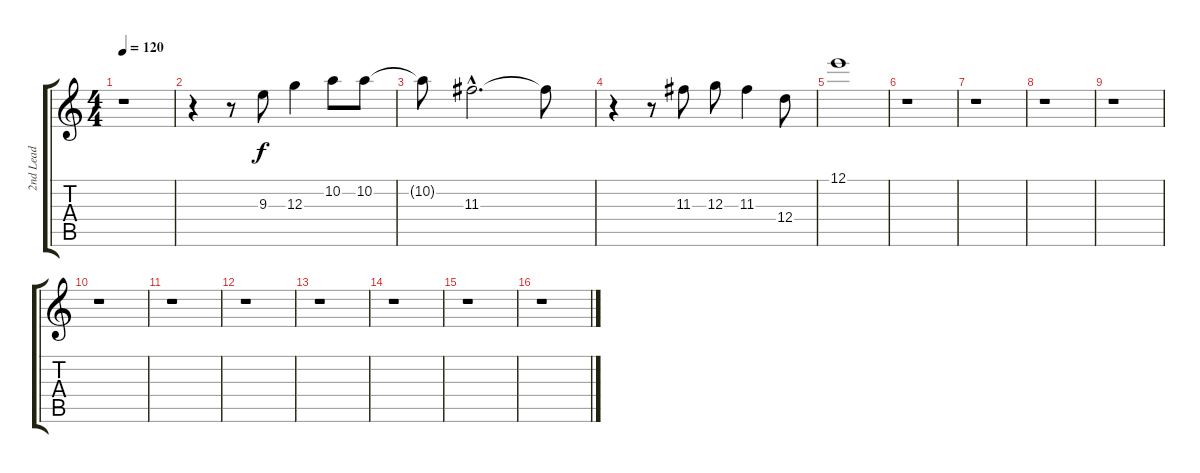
\track ("2nd Lead" "2nd Lead") {instrument distortionguitar}
\staff {score tabs}
\tuning (E4 B3 G3 D3 A2 E2) {hide}
\ts (4 4)
\tempo 120
\clef g2
\ks c
r.1{dy f} |
r.4 r.8 9.3.8 12.3.4 10.2.8 10.2.8 |
10.2{t}.8 11.3{hac}.2{d} 11.3{t}.8 |
r.4 r.8 11.3.8 12.3.8 11.3.4 12.4.8 |
12.1.1 |
r.1 |
r.1 |
r.1 |
r.1 |
r.1 |
r.1 |
r.1 |
r.1 |
r.1 |
r.1 |
r.1
